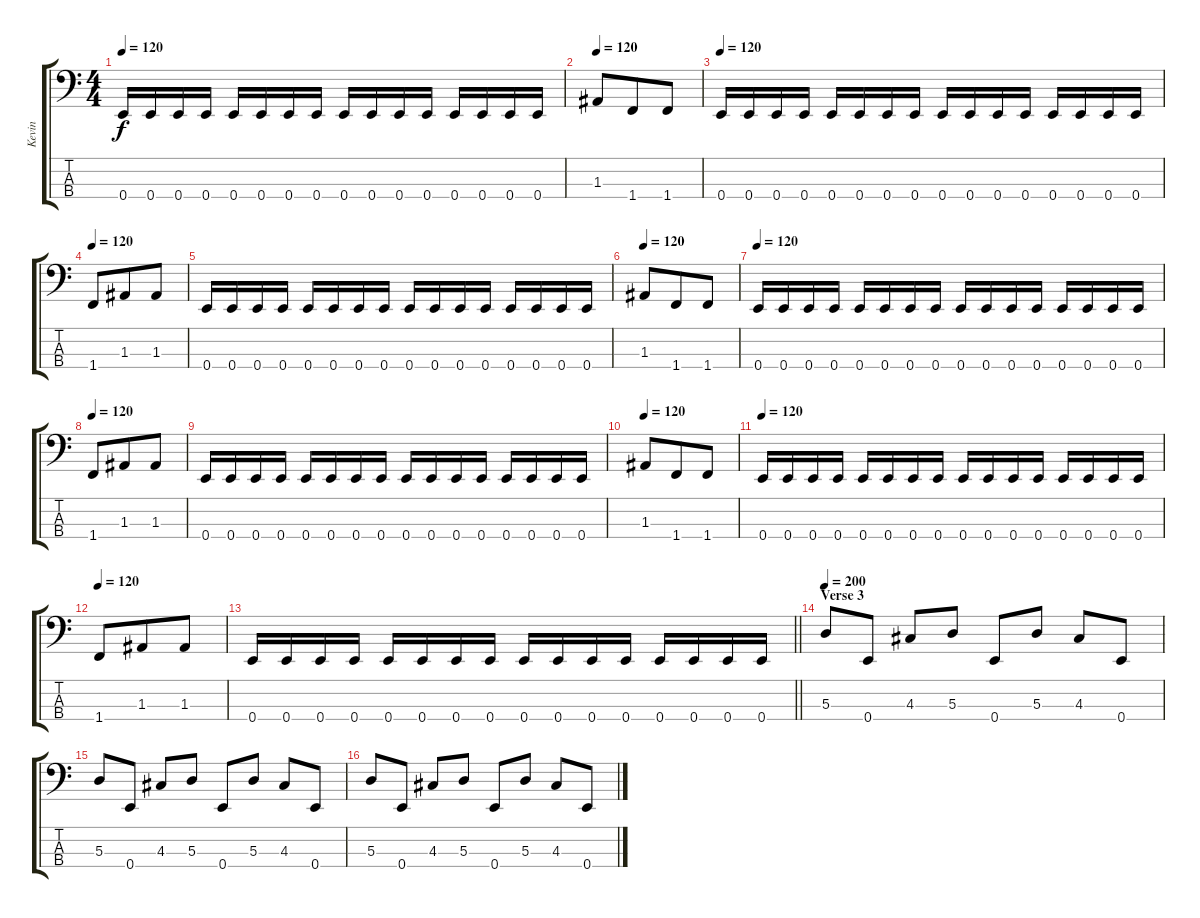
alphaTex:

\track ("Kevin" "Kevin") {instrument electricbasspick}
\staff {score tabs}
\tuning (G2 D2 A1 E1) {hide}
\ts (4 4)
\tempo 120
\clef f4
\ks c
0.4.16{dy f} 0.4.16 0.4.16 0.4.16 0.4.16 0.4.16 0.4.16 0.4.16 0.4.16 0.4.16 0.4.16 0.4.16 0.4.16 0.4.16 0.4.16 0.4.16 |
\tempo 120
1.3.8 1.4.8{beam merge} 1.4.8 |
\tempo 120
0.4.16 0.4.16 0.4.16 0.4.16 0.4.16 0.4.16 0.4.16 0.4.16 0.4.16 0.4.16 0.4.16 0.4.16 0.4.16 0.4.16 0.4.16 0.4.16 |
\tempo 120
1.4.8 1.3.8{beam merge} 1.3.8 |
0.4.16 0.4.16 0.4.16 0.4.16 0.4.16 0.4.16 0.4.16 0.4.16 0.4.16 0.4.16 0.4.16 0.4.16 0.4.16 0.4.16 0.4.16 0.4.16 |
\tempo 120
1.3.8 1.4.8{beam merge} 1.4.8 |
\tempo 120
0.4.16 0.4.16 0.4.16 0.4.16 0.4.16 0.4.16 0.4.16 0.4.16 0.4.16 0.4.16 0.4.16 0.4.16 0.4.16 0.4.16 0.4.16 0.4.16 |
\tempo 120
1.4.8 1.3.8{beam merge} 1.3.8 |
0.4.16 0.4.16 0.4.16 0.4.16 0.4.16 0.4.16 0.4.16 0.4.16 0.4.16 0.4.16 0.4.16 0.4.16 0.4.16 0.4.16 0.4.16 0.4.16 |
\tempo 120
1.3.8 1.4.8{beam merge} 1.4.8 |
\tempo 120
0.4.16 0.4.16 0.4.16 0.4.16 0.4.16 0.4.16 0.4.16 0.4.16 0.4.16 0.4.16 0.4.16 0.4.16 0.4.16 0.4.16 0.4.16 0.4.16 |
\tempo 120
1.4.8 1.3.8{beam merge} 1.3.8 |
\barLineRight lightlight
0.4.16 0.4.16 0.4.16 0.4.16 0.4.16 0.4.16 0.4.16 0.4.16 0.4.16 0.4.16 0.4.16 0.4.16 0.4.16 0.4.16 0.4.16 0.4.16 |
\section ("" "Verse 3")
\tempo 200
5.3.8 0.4.8 4.3.8 5.3.8 0.4.8 5.3.8 4.3.8 0.4.8 |
5.3.8 0.4.8 4.3.8 5.3.8 0.4.8 5.3.8 4.3.8 0.4.8 |
5.3.8 0.4.8 4.3.8 5.3.8 0.4.8 5.3.8 4.3.8 0.4.8
